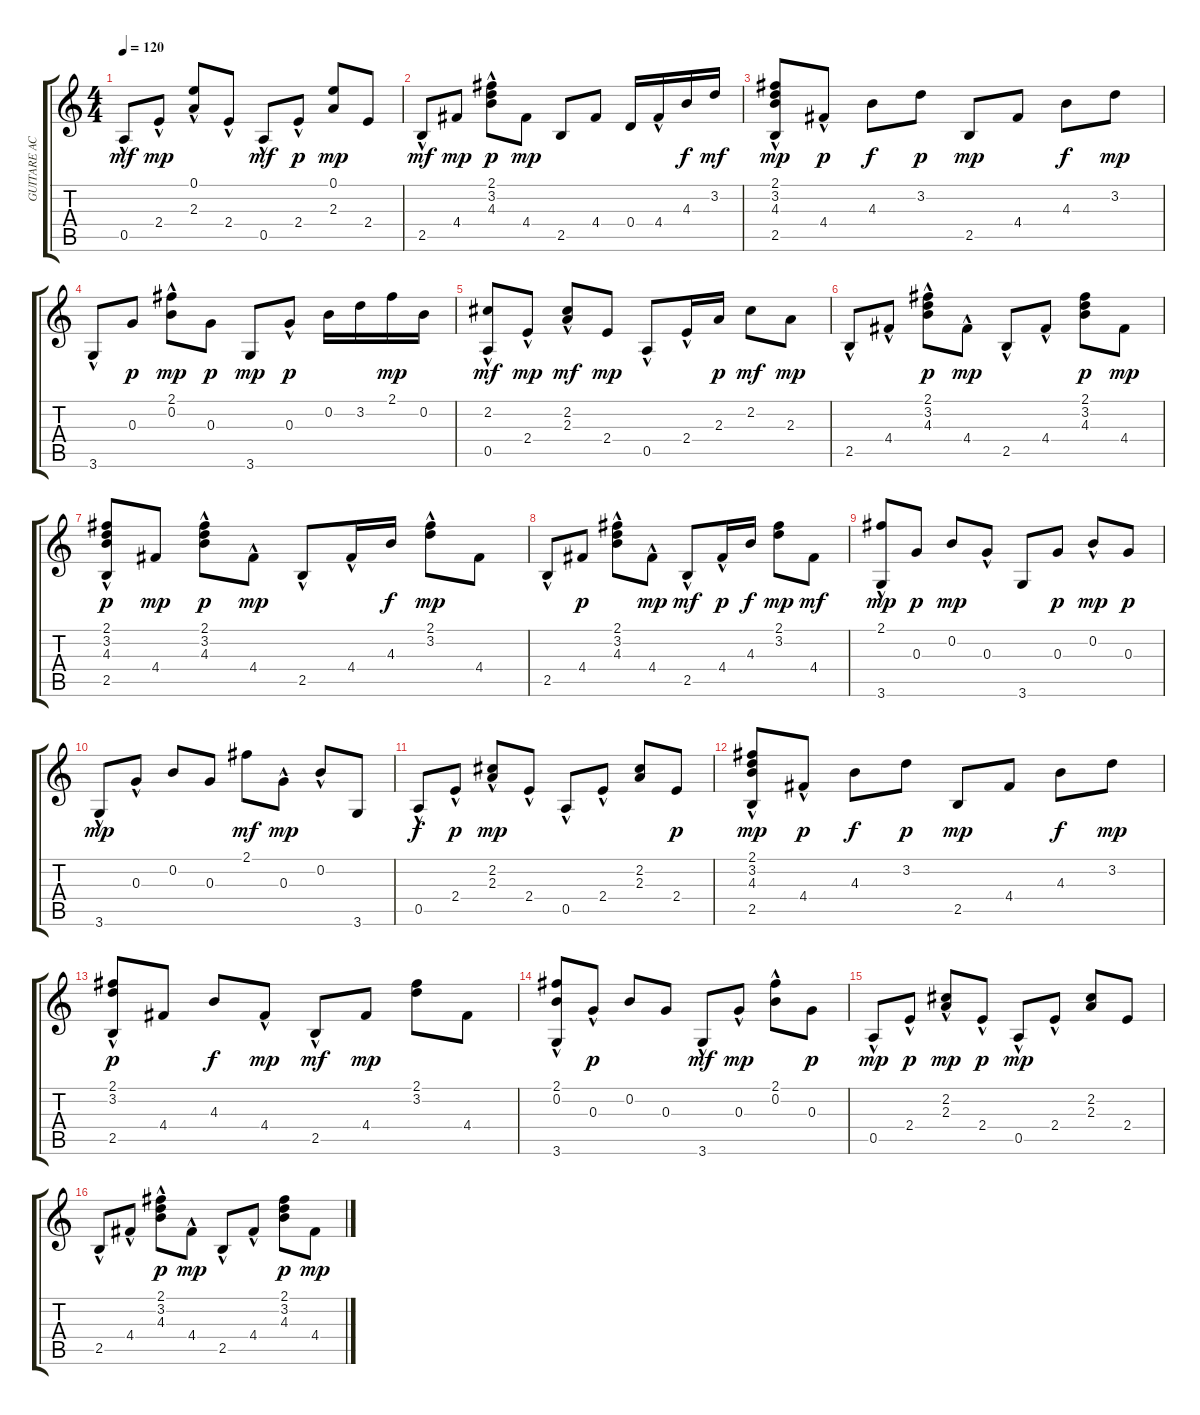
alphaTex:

\track ("GUITARE ACC" "GUITARE AC") {instrument acousticguitarsteel}
\staff {score tabs}
\tuning (E4 B3 G3 D3 A2 E2) {hide}
\ts (4 4)
\tempo 120
\clef g2
\ks c
0.5{hac}.8{dy mf} 2.4{hac}.8{dy mp} (0.1{hac} 2.3{hac}).8 2.4{hac}.8 0.5{hac}.8{dy mf} 2.4{hac}.8{dy p} (0.1 2.3).8{dy mp} 2.4.8 |
2.5{hac}.8{dy mf} 4.4.8{dy mp} (2.1{hac} 3.2 4.3).8{dy p} 4.4.8{dy mp} 2.5.8 4.4.8 0.4.16 4.4{hac}.16 4.3.16{dy f} 3.2.16{dy mf} |
(2.1{hac} 3.2 4.3{hac} 2.5{hac}).8{dy mp} 4.4{hac}.8{dy p} 4.3.8{dy f} 3.2.8{dy p} 2.5.8{dy mp} 4.4.8 4.3.8{dy f} 3.2.8{dy mp} |
3.6{hac}.8 0.3.8{dy p} (2.1{hac} 0.2{hac}).8{dy mp} 0.3.8{dy p} 3.6.8{dy mp} 0.3{hac}.8{dy p} 0.2.16 3.2.16 2.1.16{dy mp} 0.2.16 |
(2.2{hac} 0.5{hac}).8{dy mf} 2.4{hac}.8{dy mp} (2.2{hac} 2.3).8{dy mf} 2.4.8{dy mp} 0.5{hac}.8 2.4{hac}.16 2.3.16{dy p} 2.2.8{dy mf} 2.3.8{dy mp} |
2.5{hac}.8 4.4{hac}.8 (2.1{hac} 3.2{hac} 4.3{hac}).8{dy p} 4.4{hac}.8{dy mp} 2.5{hac}.8 4.4{hac}.8 (2.1 3.2 4.3).8{dy p} 4.4.8{dy mp} |
(2.1{hac} 3.2{hac} 4.3{hac} 2.5{hac}).8{dy p} 4.4.8{dy mp} (2.1{hac} 3.2{hac} 4.3{hac}).8{dy p} 4.4{hac}.8{dy mp} 2.5{hac}.8 4.4{hac}.16 4.3.16{dy f} (2.1{hac} 3.2{hac}).8{dy mp} 4.4.8 |
2.5{hac}.8 4.4.8{dy p} (2.1{hac} 3.2{hac} 4.3{hac}).8 4.4{hac}.8{dy mp} 2.5{hac}.8{dy mf} 4.4{hac}.16{dy p} 4.3.16{dy f} (2.1 3.2).8{dy mp} 4.4.8{dy mf} |
(2.1 3.6{hac}).8{dy mp} 0.3.8{dy p} 0.2.8{dy mp} 0.3{hac}.8 3.6.8 0.3.8{dy p} 0.2{hac}.8{dy mp} 0.3.8{dy p} |
3.6{hac}.8{dy mp} 0.3{hac}.8 0.2.8 0.3.8 2.1.8{dy mf} 0.3{hac}.8{dy mp} 0.2{hac}.8 3.6.8 |
0.5{hac}.8{dy f} 2.4{hac}.8{dy p} (2.2{hac} 2.3{hac}).8{dy mp} 2.4{hac}.8 0.5{hac}.8 2.4{hac}.8 (2.2 2.3).8 2.4.8{dy p} |
(2.1{hac} 3.2 4.3{hac} 2.5{hac}).8{dy mp} 4.4{hac}.8{dy p} 4.3.8{dy f} 3.2.8{dy p} 2.5.8{dy mp} 4.4.8 4.3.8{dy f} 3.2.8{dy mp} |
(2.1 3.2 2.5{hac}).8{dy p} 4.4.8 4.3.8{dy f} 4.4{hac}.8{dy mp} 2.5{hac}.8{dy mf} 4.4.8{dy mp} (2.1 3.2).8 4.4.8 |
(2.1 0.2 3.6{hac}).8 0.3{hac}.8{dy p} 0.2.8 0.3.8 3.6{hac}.8{dy mf} 0.3{hac}.8{dy mp} (2.1 0.2{hac}).8 0.3.8{dy p} |
0.5{hac}.8{dy mp} 2.4{hac}.8{dy p} (2.2{hac} 2.3).8{dy mp} 2.4{hac}.8{dy p} 0.5{hac}.8{dy mp} 2.4{hac}.8 (2.2 2.3).8 2.4.8 |
2.5{hac}.8 4.4{hac}.8 (2.1{hac} 3.2{hac} 4.3{hac}).8{dy p} 4.4{hac}.8{dy mp} 2.5{hac}.8 4.4{hac}.8 (2.1 3.2 4.3).8{dy p} 4.4.8{dy mp}
